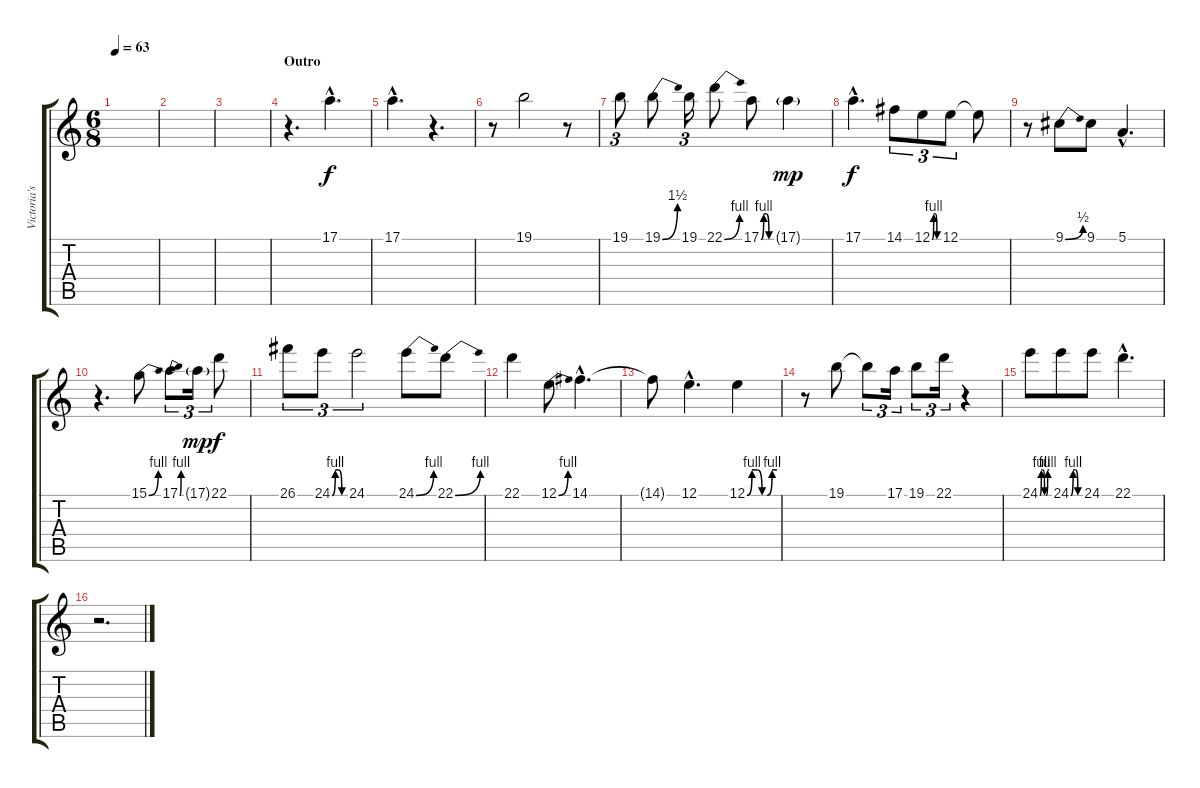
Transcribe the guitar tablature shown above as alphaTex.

\track ("Victoria's Wail" "Victoria's") {instrument voiceoohs}
\staff {score tabs}
\tuning (E4 B3 G3 D3 A2 E2) {hide}
\ts (6 8)
\tempo 63
\clef g2
\ks c
|
|
|
\section ("" "Outro")
r.4{d volume 13} 17.1{hac}.4{d dy f} |
17.1{hac}.4{d} r.4{d} |
r.8 19.1.2 r.8 |
19.1.8{tu (3 2)} 19.1{be (bend 0 0 60 6)}.8 19.1.16{tu (3 2)} 22.1{be (bend 0 0 60 4)}.8 17.1{be (custom 0 0 15 4 30 4 45 0 60 0)}.8 17.1{g}.4{dy mp} |
17.1{hac}.4{d dy f} 14.1.8{tu (3 2)} 12.1{be (custom 0 0 15 4 30 4 45 0 60 0)}.8{tu (3 2)} 12.1.8{tu (3 2)} 12.1{t}.8 |
r.8 9.1{be (bend 0 0 60 2)}.8 9.1.8 5.1{hac}.4{d} |
r.4{d} 15.1{be (bend 0 0 60 4)}.8 17.1{be (bend 0 0 60 4)}.8{tu (3 2)} 17.1{g}.16{tu (3 2) dy mp} 22.1.8{dy f} |
26.1.8{tu (3 2)} 24.1{be (custom 0 0 15 4 30 4 45 0 60 0)}.8{tu (3 2)} 24.1.2{tu (3 2)} 24.1{be (bend 0 0 60 4)}.8 22.1{be (bend 0 0 60 4)}.8 |
22.1.4 12.1{be (bend 0 0 60 4)}.8 14.1{hac}.4{d} |
14.1{t}.8 12.1{hac}.4{d} 12.1{be (custom 0 0 10 4 20 4 30 0 40 0 50 4 60 4)}.4 |
r.8 19.1.8 19.1{t}.8{tu (3 2)} 17.1.16{tu (3 2)} 19.1.8{tu (3 2)} 22.1.16{tu (3 2)} r.4 |
24.1{be (custom 0 0 10 4 20 4 30 0 40 0 50 4 60 4)}.8 24.1{be (custom 0 0 15 4 30 4 45 0 60 0)}.8 24.1.8 22.1{hac}.4{d} |
r.2{d}
